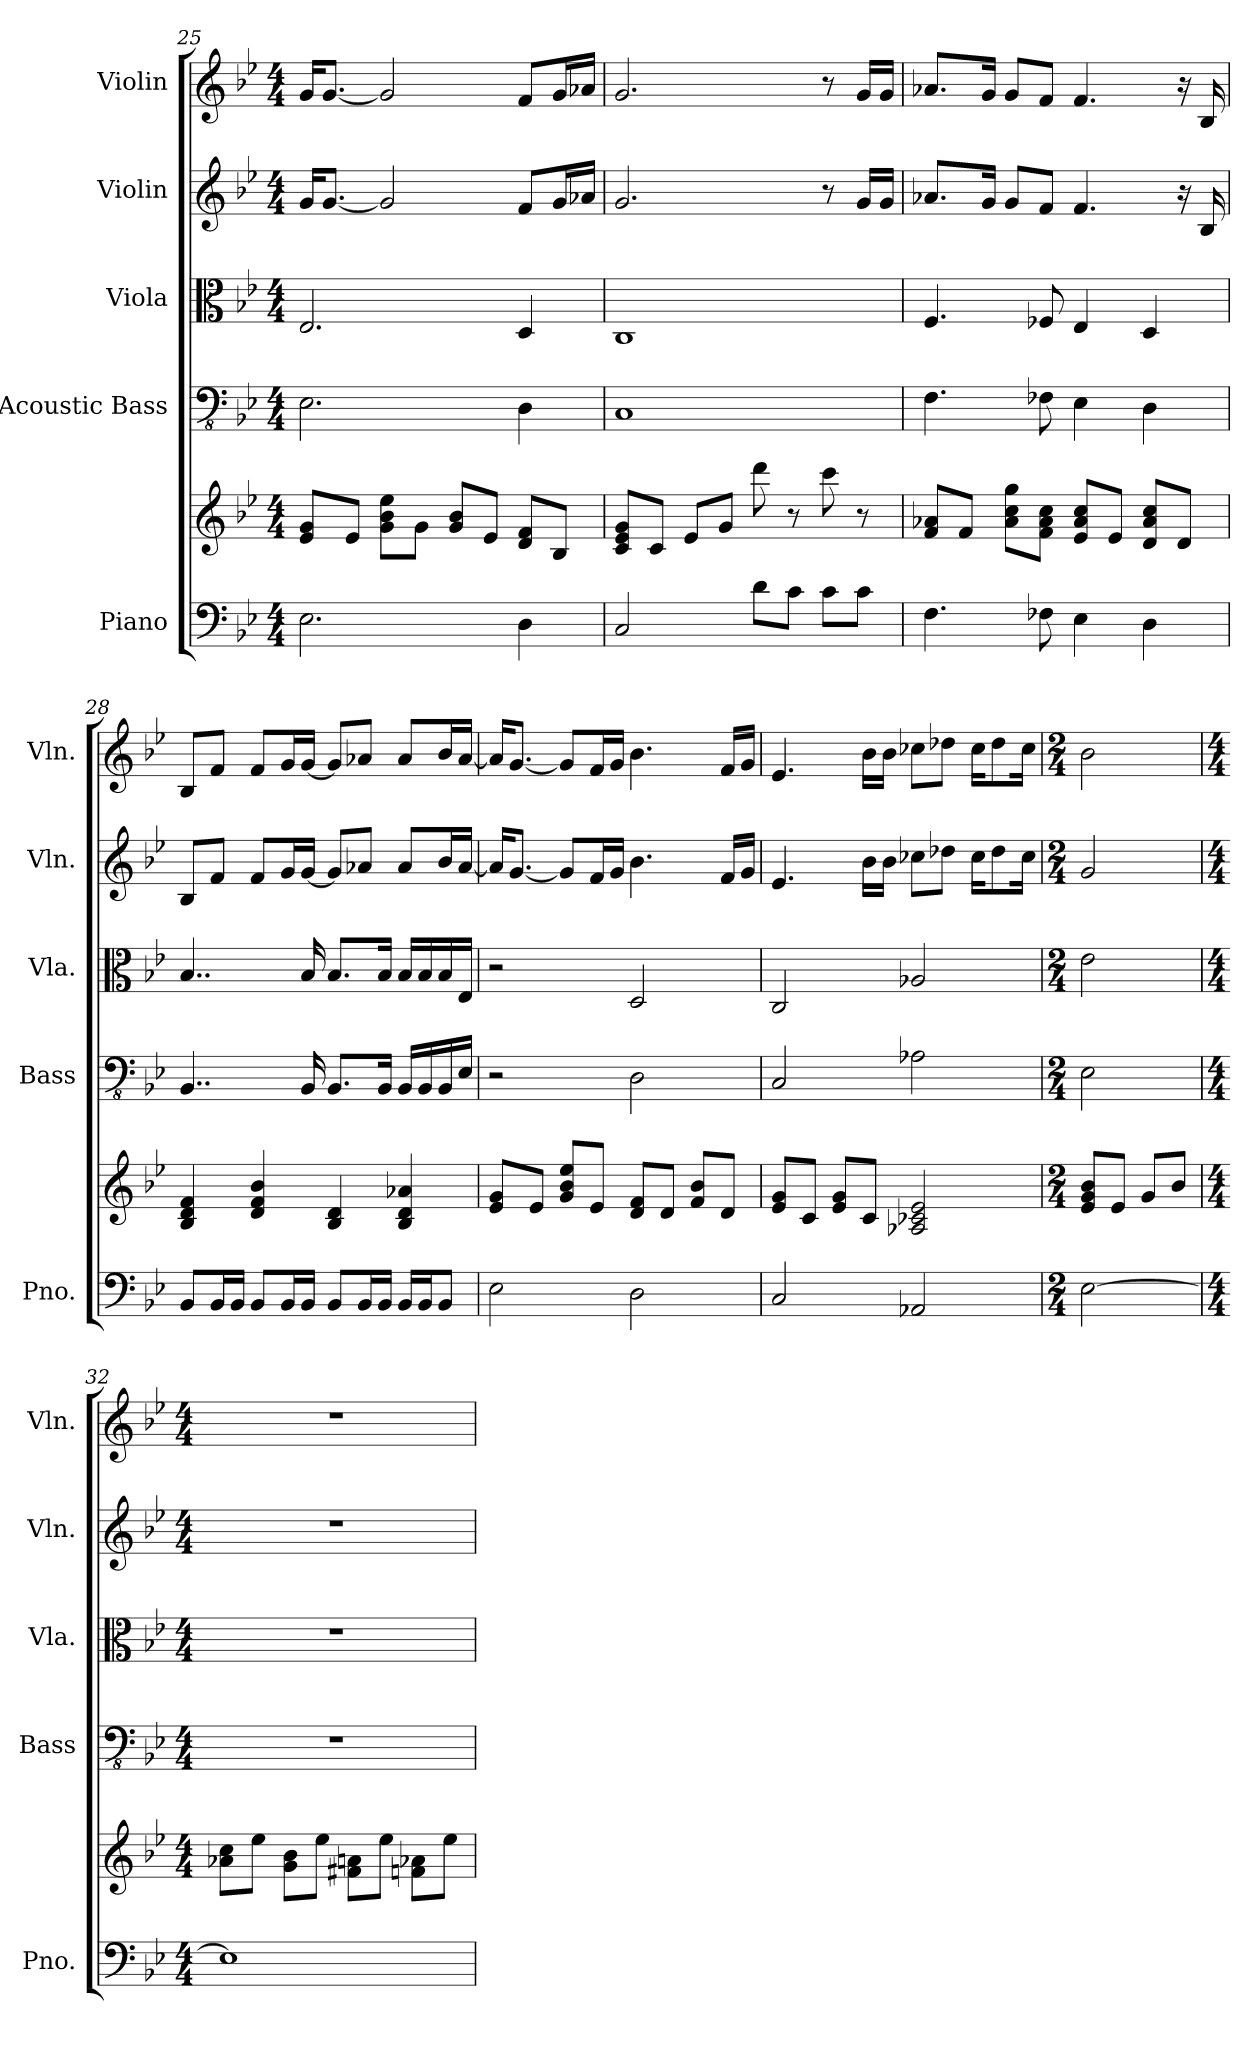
**kern	**kern	**kern	**kern	**kern	**kern
*part5	*part5	*part4	*part3	*part2	*part1
*staff6	*staff5	*staff4	*staff3	*staff2	*staff1
*I"Piano	*	*I"Acoustic Bass	*I"Viola	*I"Violin	*I"Violin
*I'Pno.	*	*I'Bass	*I'Vla.	*I'Vln.	*I'Vln.
*clefF4	*clefG2	*clefFv4	*clefC3	*clefG2	*clefG2
*k[b-e-]	*k[b-e-]	*k[b-e-]	*k[b-e-]	*k[b-e-]	*k[b-e-]
*M4/4	*M4/4	*M4/4	*M4/4	*M4/4	*M4/4
=25	=25	=25	=25	=25	=25
2.E-\	8e-/ 8g/L	2.EE-\	2.E-/	16g/KL	16g/KL
.	.	.	.	[8.g/J	[8.g/J
.	8e-/J	.	.	.	.
.	8g\ 8b-\ 8ee-\L	.	.	2g/]	2g/]
.	8g\J	.	.	.	.
.	8g/ 8b-/L	.	.	.	.
.	8e-/J	.	.	.	.
4D\	8d/ 8f/L	4DD\	4D/	8f/L	8f/L
.	8B-/J	.	.	16g/L	16g/L
.	.	.	.	16a-X/JJ	16a-X/JJ
!!LO:PB:g=z
=26	=26	=26	=26	=26	=26
2C/	8c/ 8e-/ 8g/L	1CC	1C	2.g/	2.g/
.	8c/J	.	.	.	.
.	8e-/L	.	.	.	.
.	8g/J	.	.	.	.
8d\L	8ddd\	.	.	.	.
8c\J	8r	.	.	.	.
8c\L	8ccc\	.	.	8r	8r
8c\J	8r	.	.	16g/LL	16g/LL
.	.	.	.	16g/JJ	16g/JJ
=27	=27	=27	=27	=27	=27
4.F\	8f/ 8a-X/L	4.FF\	4.F/	8.a-X/L	8.a-X/L
.	8f/J	.	.	.	.
.	.	.	.	16g/Jk	16g/Jk
.	8a-\ 8cc\ 8gg\L	.	.	8g/L	8g/L
8F-X\	8f\ 8a-\ 8cc\J	8FF-X\	8F-X/	8f/J	8f/J
4E-\	8e-/ 8a-/ 8cc/L	4EE-\	4E-/	4.f/	4.f/
.	8e-/J	.	.	.	.
4D\	8d/ 8a-/ 8cc/L	4DD\	4D/	.	.
.	8d/J	.	.	16r	16r
.	.	.	.	16B-/	16B-/
=28	=28	=28	=28	=28	=28
8BB-/L	4B-/ 4d/ 4f/	4..BBB-/	4..B-/	8B-/L	8B-/L
16BB-/L	.	.	.	8f/J	8f/J
16BB-/JJ	.	.	.	.	.
8BB-/L	4d/ 4f/ 4b-/	.	.	8f/L	8f/L
16BB-/L	.	.	.	16g/L	16g/L
16BB-/JJ	.	16BBB-/	16B-/	[16g/JJ	[16g/JJ
8BB-/L	4B-/ 4d/	8.BBB-/L	8.B-/L	8g/L]	8g/L]
16BB-/L	.	.	.	8a-X/J	8a-X/J
16BB-/JJ	.	16BBB-/Jk	16B-/Jk	.	.
16BB-/LL	4B-/ 4d/ 4a-X/	16BBB-/LL	16B-/LL	8a-/L	8a-/L
16BB-/J	.	16BBB-/	16B-/	.	.
8BB-/J	.	16BBB-/	16B-/	16b-/L	16b-/L
.	.	16EE-/JJ	16E-/JJ	[16a-/JJ	[16a-/JJ
=29	=29	=29	=29	=29	=29
2E-\	8e-/ 8g/L	2r	2r	16a-/KL]	16a-/KL]
.	.	.	.	[8.g/J	[8.g/J
.	8e-/J	.	.	.	.
.	8g/ 8b-/ 8ee-/L	.	.	8g/L]	8g/L]
.	8e-/J	.	.	16f/L	16f/L
.	.	.	.	16g/JJ	16g/JJ
2D\	8d/ 8f/L	2DD\	2D/	4.b-\	4.b-\
.	8d/J	.	.	.	.
.	8f/ 8b-/L	.	.	.	.
.	8d/J	.	.	16f/LL	16f/LL
.	.	.	.	16g/JJ	16g/JJ
=30	=30	=30	=30	=30	=30
2C/	8e-/ 8g/L	2CC/	2C/	4.e-/	4.e-/
.	8c/J	.	.	.	.
.	8e-/ 8g/L	.	.	.	.
.	8c/J	.	.	16b-\LL	16b-\LL
.	.	.	.	16b-\JJ	16b-\JJ
2AA-X/	2A-X/ 2c-X/ 2e-/	2AA-X\	2A-X/	8cc-X\L	8cc-X\L
.	.	.	.	8dd-X\J	8dd-X\J
.	.	.	.	16cc-\KL	16cc-\KL
.	.	.	.	8dd-\	8dd-\
.	.	.	.	16cc-\Jk	16cc-\Jk
!!LO:LB:g=z
=31	=31	=31	=31	=31	=31
*M2/4	*M2/4	*M2/4	*M2/4	*M2/4	*M2/4
[2E-\	8e-/ 8g/ 8b-/L	2EE-\	2e-\	2g/	2b-\
.	8e-/J	.	.	.	.
.	8g/L	.	.	.	.
.	8b-/J	.	.	.	.
=32	=32	=32	=32	=32	=32
*M4/4	*M4/4	*M4/4	*M4/4	*M4/4	*M4/4
1E-]	8a-X\ 8cc\L	1r	1r	1r	1r
.	8ee-\J	.	.	.	.
.	8g\ 8b-\L	.	.	.	.
.	8ee-\J	.	.	.	.
.	8f#X\ 8an\L	.	.	.	.
.	8ee-\J	.	.	.	.
.	8fn\ 8a-X\L	.	.	.	.
.	8ee-\J	.	.	.	.
=	=	=	=	=	=
*-	*-	*-	*-	*-	*-
